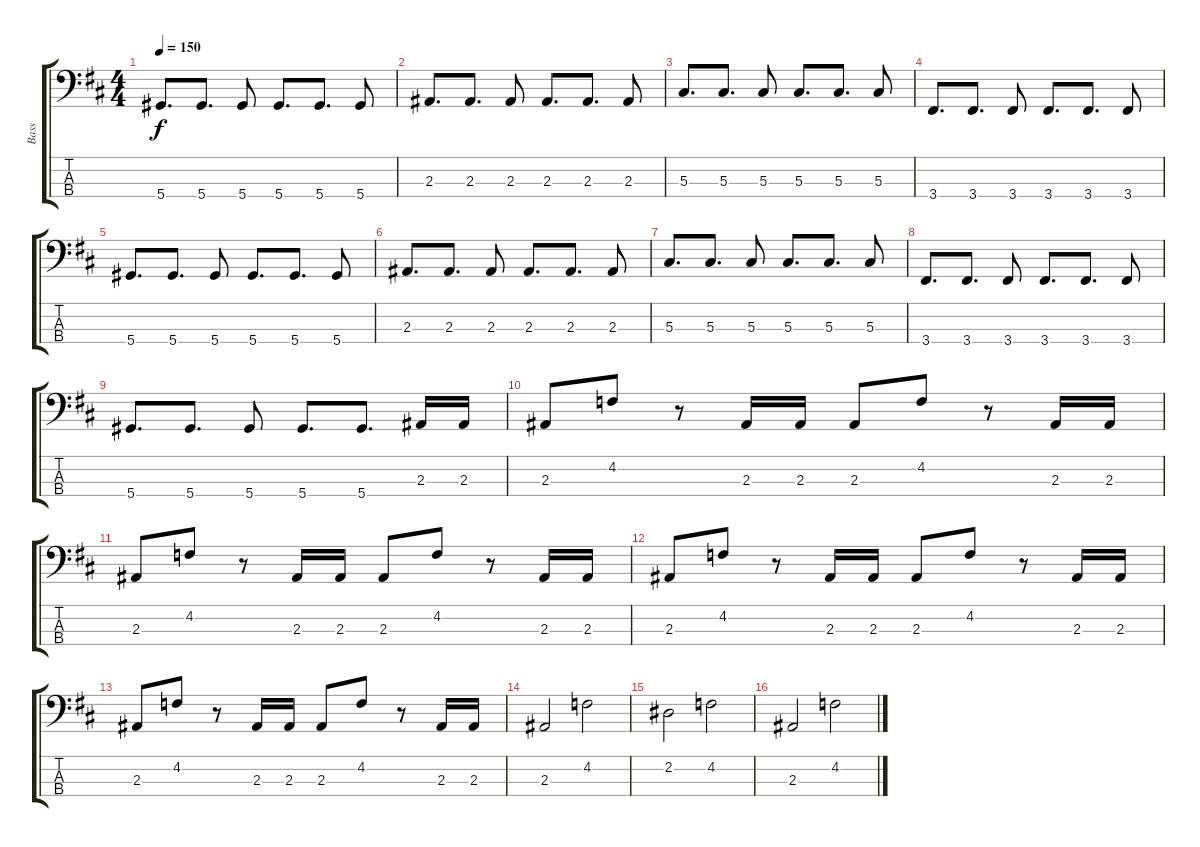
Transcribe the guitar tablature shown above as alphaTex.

\track ("Bass" "Bass") {instrument electricbasspick}
\staff {score tabs}
\tuning (Gb2 Db2 Ab1 Eb1) {hide}
\ts (4 4)
\tempo 150
\clef f4
\ks d
5.4.8{d dy f} 5.4.8{d} 5.4.8 5.4.8{d} 5.4.8{d} 5.4.8 |
2.3.8{d} 2.3.8{d} 2.3.8 2.3.8{d} 2.3.8{d} 2.3.8 |
5.3.8{d} 5.3.8{d} 5.3.8 5.3.8{d} 5.3.8{d} 5.3.8 |
3.4.8{d} 3.4.8{d} 3.4.8 3.4.8{d} 3.4.8{d} 3.4.8 |
5.4.8{d} 5.4.8{d} 5.4.8 5.4.8{d} 5.4.8{d} 5.4.8 |
2.3.8{d} 2.3.8{d} 2.3.8 2.3.8{d} 2.3.8{d} 2.3.8 |
5.3.8{d} 5.3.8{d} 5.3.8 5.3.8{d} 5.3.8{d} 5.3.8 |
3.4.8{d} 3.4.8{d} 3.4.8 3.4.8{d} 3.4.8{d} 3.4.8 |
5.4.8{d} 5.4.8{d} 5.4.8 5.4.8{d} 5.4.8{d} 2.3.16 2.3.16 |
2.3.8 4.2.8 r.8 2.3.16 2.3.16 2.3.8 4.2.8 r.8 2.3.16 2.3.16 |
2.3.8 4.2.8 r.8 2.3.16 2.3.16 2.3.8 4.2.8 r.8 2.3.16 2.3.16 |
2.3.8 4.2.8 r.8 2.3.16 2.3.16 2.3.8 4.2.8 r.8 2.3.16 2.3.16 |
2.3.8 4.2.8 r.8 2.3.16 2.3.16 2.3.8 4.2.8 r.8 2.3.16 2.3.16 |
2.3.2 4.2.2 |
2.2.2 4.2.2 |
2.3.2 4.2.2
